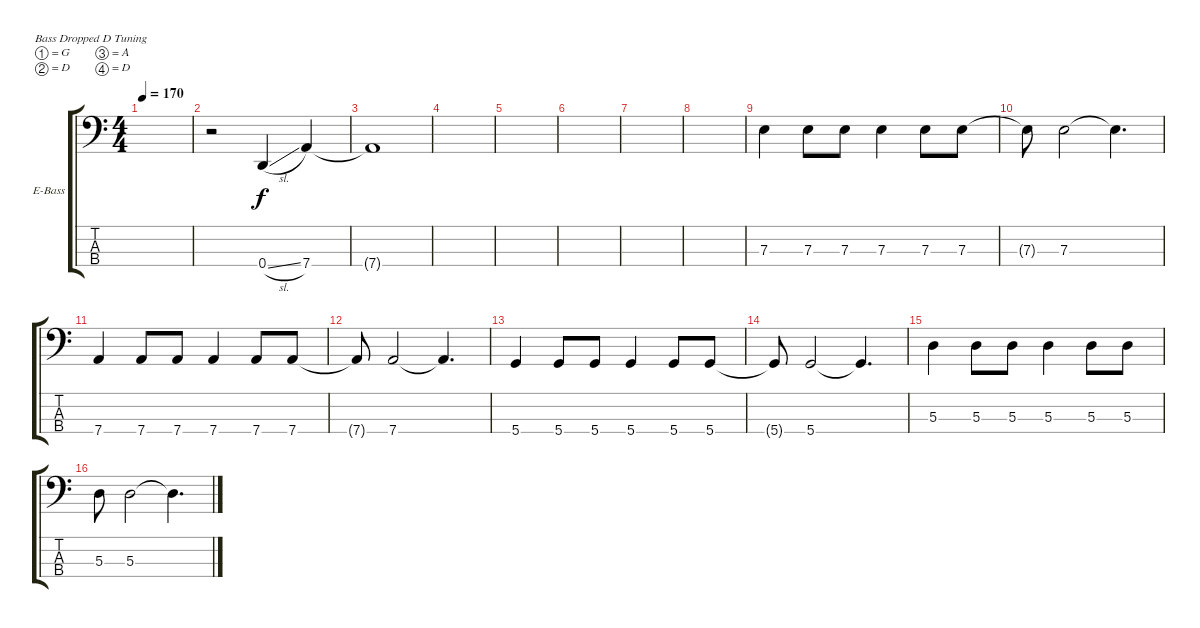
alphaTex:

\bracketExtendMode groupsimilarinstruments
\firstSystemTrackNameOrientation horizontal
\otherSystemsTrackNameOrientation horizontal
\track ("Electric Bass" "E-Bass") {instrument electricbassfinger}
\staff {score tabs}
\tuning (G2 D2 A1 D1)
\ts (4 4)
\tempo 170
\clef f4
\ks c
|
r.2 0.4{sl}.4 7.4.4 |
7.4{t}.1 |
|
|
|
|
|
7.3.4 7.3.8 7.3.8 7.3.4 7.3.8 7.3.8 |
7.3{t}.8 7.3.2 7.3{t}.4{d} |
7.4.4 7.4.8 7.4.8 7.4.4 7.4.8 7.4.8 |
7.4{t}.8 7.4.2 7.4{t}.4{d} |
5.4.4 5.4.8 5.4.8 5.4.4 5.4.8 5.4.8 |
5.4{t}.8 5.4.2 5.4{t}.4{d} |
5.3.4 5.3.8 5.3.8 5.3.4 5.3.8 5.3.8 |
5.3.8 5.3.2 5.3{t}.4{d}
